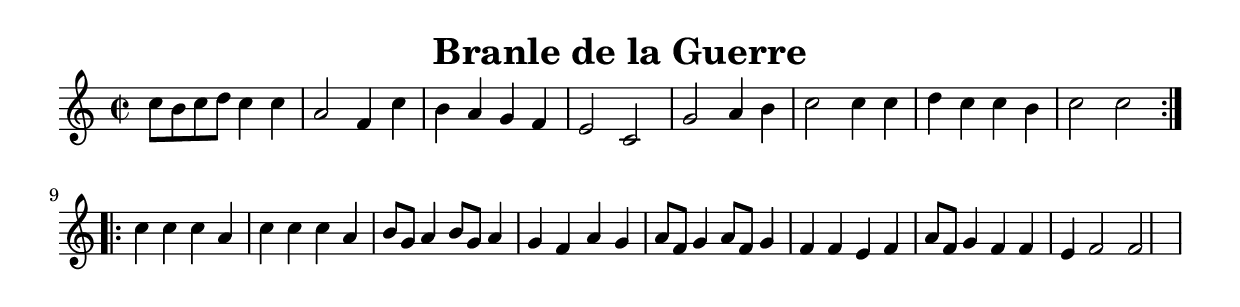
\version "2.7.40"
\header {
	crossRefNumber = "1"
	footnotes = "\\\\pour plus d'information : http://graner.name/nicolas/arbeau/"
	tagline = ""
	title = "Branle de la Guerre"
}
voicedefault =  {
\set Score.defaultBarType = ""

\repeat volta 2 {
\override Staff.TimeSignature #'style = #'C
 \time 2/2 \key c \major   c''8    b'8    c''8    d''8    c''4    c''4    a'2   
 f'4    c''4    \bar "|"   b'4    a'4    g'4    f'4    e'2    c'2    \bar "|"   
g'2    a'4    b'4    c''2    c''4    c''4    d''4    c''4    c''4    b'4    
c''2    c''2    } \repeat volta 2 {     c''4    c''4    c''4    a'4    c''4    
c''4    c''4    a'4    b'8    g'8    a'4    b'8    g'8    a'4    g'4    f'4    
a'4    g'4    a'8    f'8    g'4    a'8    f'8    g'4    f'4    f'4    e'4    
f'4    a'8    f'8    g'4    f'4    f'4    e'4    f'2    f'2    \bar "|"   }
}

\score{
    <<

	\context Staff="default"
	{
	    \voicedefault 
	}

    >>
	\layout { indent = 0.0\cm 
	}
	\midi { \tempo 2=100 }
}
